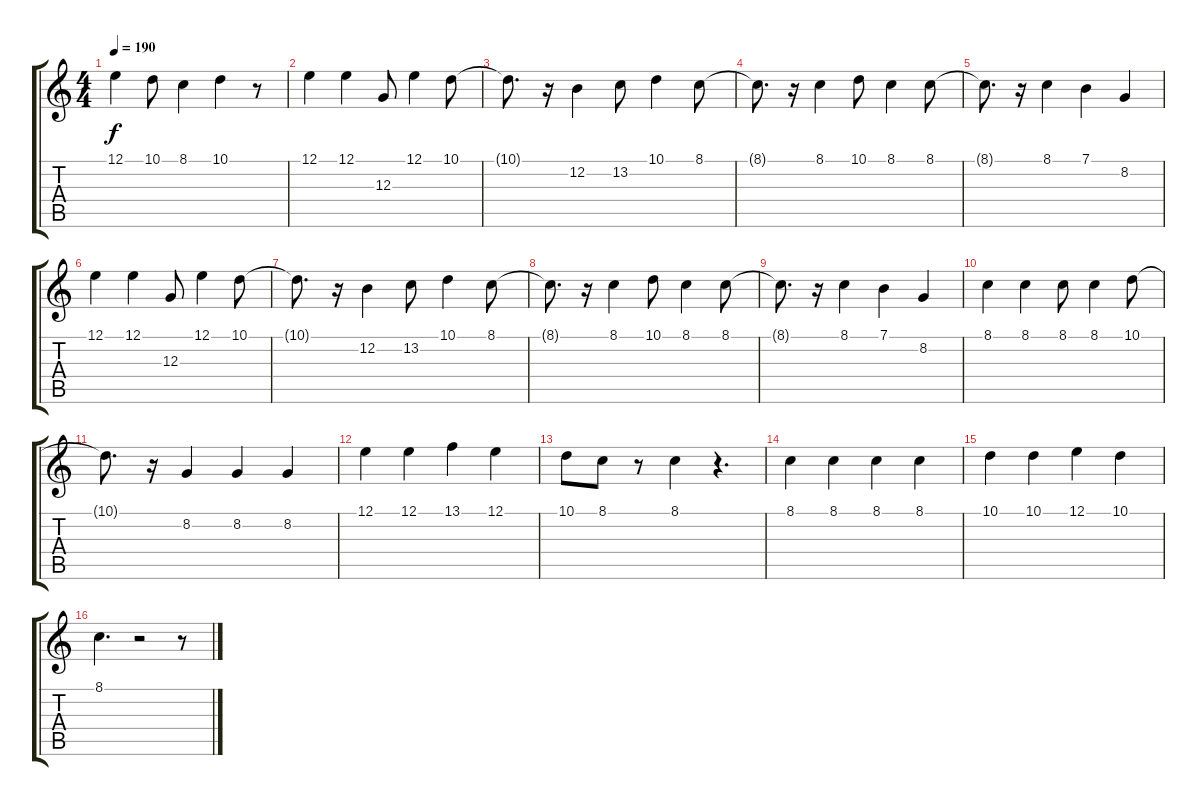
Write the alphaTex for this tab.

\track "" {instrument clarinet}
\staff {score tabs}
\tuning (E4 B3 G3 D3 A2 E2) {hide}
\ts (4 4)
\tempo 190
\clef g2
\ks c
12.1{t}.4{dy f} 10.1.8 8.1.4 10.1.4 r.8 |
12.1.4 12.1.4 12.3.8 12.1.4 10.1.8 |
10.1{t}.8{d} r.16 12.2.4 13.2.8 10.1.4 8.1.8 |
8.1{t}.8{d} r.16 8.1.4 10.1.8 8.1.4 8.1.8 |
8.1{t}.8{d} r.16 8.1.4 7.1.4 8.2.4 |
12.1.4 12.1.4 12.3.8 12.1.4 10.1.8 |
10.1{t}.8{d} r.16 12.2.4 13.2.8 10.1.4 8.1.8 |
8.1{t}.8{d} r.16 8.1.4 10.1.8 8.1.4 8.1.8 |
8.1{t}.8{d} r.16 8.1.4 7.1.4 8.2.4 |
8.1.4 8.1.4 8.1.8 8.1.4 10.1.8 |
10.1{t}.8{d} r.16 8.2.4 8.2.4 8.2.4 |
12.1.4 12.1.4 13.1.4 12.1.4 |
10.1.8 8.1.8 r.8 8.1.4 r.4{d} |
8.1.4 8.1.4 8.1.4 8.1.4 |
10.1.4 10.1.4 12.1.4 10.1.4 |
8.1.4{d} r.2 r.8
